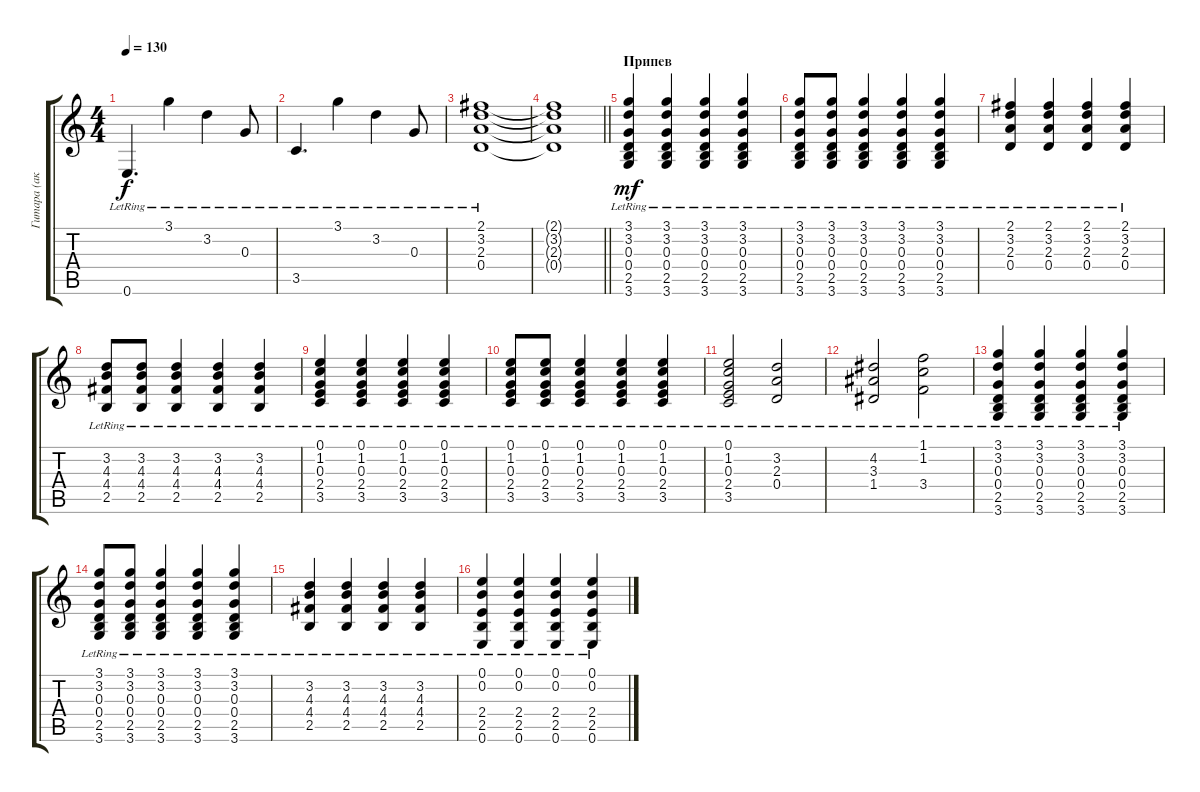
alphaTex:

\track ("Гитара (акустика)" "Гитара (ак") {instrument acousticguitarsteel}
\staff {score tabs}
\tuning (E4 B3 G3 D3 A2 E2) {hide}
\ts (4 4)
\tempo 130
\clef g2
\ks c
0.6{lr}.4{d dy f} 3.1{lr}.4 3.2{lr}.4 0.3{lr}.8 |
3.5{lr}.4{d} 3.1{lr}.4 3.2{lr}.4 0.3{lr}.8 |
(2.1{lr} 3.2{lr} 2.3{lr} 0.4{lr}).1 |
\barLineRight lightlight
(2.1{t} 3.2{t} 2.3{t} 0.4{t}).1 |
\section ("" "Припев")
(3.1{lr} 3.2{lr} 0.3{lr} 0.4{lr} 2.5{lr} 3.6{lr}).4{dy mf volume 10 instrument acousticguitarsteel} (3.1{lr} 3.2{lr} 0.3{lr} 0.4{lr} 2.5{lr} 3.6{lr}).4 (3.1{lr} 3.2{lr} 0.3{lr} 0.4{lr} 2.5{lr} 3.6{lr}).4 (3.1{lr} 3.2{lr} 0.3{lr} 0.4{lr} 2.5{lr} 3.6{lr}).4 |
(3.1{lr} 3.2{lr} 0.3{lr} 0.4{lr} 2.5{lr} 3.6{lr}).8 (3.1{lr} 3.2{lr} 0.3{lr} 0.4{lr} 2.5{lr} 3.6{lr}).8 (3.1{lr} 3.2{lr} 0.3{lr} 0.4{lr} 2.5{lr} 3.6{lr}).4 (3.1{lr} 3.2{lr} 0.3{lr} 0.4{lr} 2.5{lr} 3.6{lr}).4 (3.1{lr} 3.2{lr} 0.3{lr} 0.4{lr} 2.5{lr} 3.6{lr}).4 |
(2.1{lr} 3.2{lr} 2.3{lr} 0.4{lr}).4 (2.1{lr} 3.2{lr} 2.3{lr} 0.4{lr}).4 (2.1{lr} 3.2{lr} 2.3{lr} 0.4{lr}).4 (2.1{lr} 3.2{lr} 2.3{lr} 0.4{lr}).4 |
(3.2{lr} 4.3{lr} 4.4{lr} 2.5{lr}).8 (3.2{lr} 4.3{lr} 4.4{lr} 2.5{lr}).8 (3.2{lr} 4.3{lr} 4.4{lr} 2.5{lr}).4 (3.2{lr} 4.3{lr} 4.4{lr} 2.5{lr}).4 (3.2{lr} 4.3{lr} 4.4{lr} 2.5{lr}).4 |
(0.1{lr} 1.2{lr} 0.3{lr} 2.4{lr} 3.5{lr}).4 (0.1{lr} 1.2{lr} 0.3{lr} 2.4{lr} 3.5{lr}).4 (0.1{lr} 1.2{lr} 0.3{lr} 2.4{lr} 3.5{lr}).4 (0.1{lr} 1.2{lr} 0.3{lr} 2.4{lr} 3.5{lr}).4 |
(0.1{lr} 1.2{lr} 0.3{lr} 2.4{lr} 3.5{lr}).8 (0.1{lr} 1.2{lr} 0.3{lr} 2.4{lr} 3.5{lr}).8 (0.1{lr} 1.2{lr} 0.3{lr} 2.4{lr} 3.5{lr}).4 (0.1{lr} 1.2{lr} 0.3{lr} 2.4{lr} 3.5{lr}).4 (0.1{lr} 1.2{lr} 0.3{lr} 2.4{lr} 3.5{lr}).4 |
(0.1{lr} 1.2{lr} 0.3{lr} 2.4{lr} 3.5{lr}).2 (3.2{lr} 2.3{lr} 0.4{lr}).2 |
(4.2{lr} 3.3{lr} 1.4{lr}).2 (1.1{lr} 1.2{lr} 3.4{lr}).2 |
(3.1{lr} 3.2{lr} 0.3{lr} 0.4{lr} 2.5{lr} 3.6{lr}).4 (3.1{lr} 3.2{lr} 0.3{lr} 0.4{lr} 2.5{lr} 3.6{lr}).4 (3.1{lr} 3.2{lr} 0.3{lr} 0.4{lr} 2.5{lr} 3.6{lr}).4 (3.1{lr} 3.2{lr} 0.3{lr} 0.4{lr} 2.5{lr} 3.6{lr}).4 |
(3.1{lr} 3.2{lr} 0.3{lr} 0.4{lr} 2.5{lr} 3.6{lr}).8 (3.1{lr} 3.2{lr} 0.3{lr} 0.4{lr} 2.5{lr} 3.6{lr}).8 (3.1{lr} 3.2{lr} 0.3{lr} 0.4{lr} 2.5{lr} 3.6{lr}).4 (3.1{lr} 3.2{lr} 0.3{lr} 0.4{lr} 2.5{lr} 3.6{lr}).4 (3.1{lr} 3.2{lr} 0.3{lr} 0.4{lr} 2.5{lr} 3.6{lr}).4 |
(3.2{lr} 4.3{lr} 4.4{lr} 2.5{lr}).4 (3.2{lr} 4.3{lr} 4.4{lr} 2.5{lr}).4 (3.2{lr} 4.3{lr} 4.4{lr} 2.5{lr}).4 (3.2{lr} 4.3{lr} 4.4{lr} 2.5{lr}).4 |
(0.1{lr} 0.2{lr} 2.4{lr} 2.5{lr} 0.6{lr}).4 (0.1{lr} 0.2{lr} 2.4{lr} 2.5{lr} 0.6{lr}).4 (0.1{lr} 0.2{lr} 2.4{lr} 2.5{lr} 0.6{lr}).4 (0.1{lr} 0.2{lr} 2.4{lr} 2.5{lr} 0.6{lr}).4
